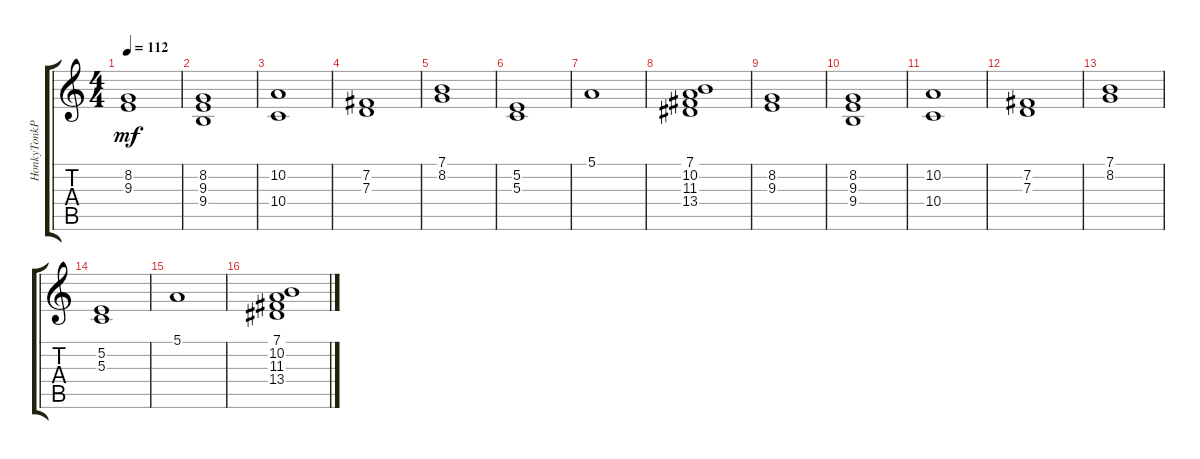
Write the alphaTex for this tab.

\track ("HonkyTonkPno" "HonkyTonkP") {instrument pad8sweep}
\staff {score tabs}
\tuning (E4 B3 G3 D3 A2 E2) {hide}
\ts (4 4)
\tempo 112
\clef g2
\ks c
(8.2 9.3).1{dy mf} |
(8.2 9.3 9.4).1 |
(10.2 10.4).1 |
(7.2 7.3).1 |
(7.1 8.2).1 |
(5.2 5.3).1 |
5.1.1 |
(7.1 10.2 11.3 13.4).1 |
(8.2 9.3).1 |
(8.2 9.3 9.4).1 |
(10.2 10.4).1 |
(7.2 7.3).1 |
(7.1 8.2).1 |
(5.2 5.3).1 |
5.1.1 |
(7.1 10.2 11.3 13.4).1
